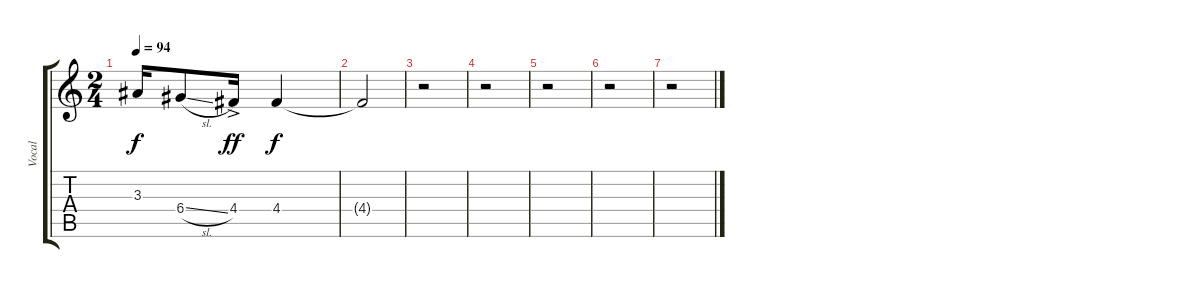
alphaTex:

\track ("Vocal" "Vocal") {instrument overdrivenguitar}
\staff {score tabs}
\tuning (E4 B3 G3 D3 A2 E2) {hide}
\ts (2 4)
\tempo 94
\clef g2
\ks c
3.3.16{dy f} 6.4{sl}.8 4.4{ac}.16{dy ff} 4.4.4{dy f} |
4.4{t}.2 |
r.2 |
r.2 |
r.2 |
r.2 |
r.2
